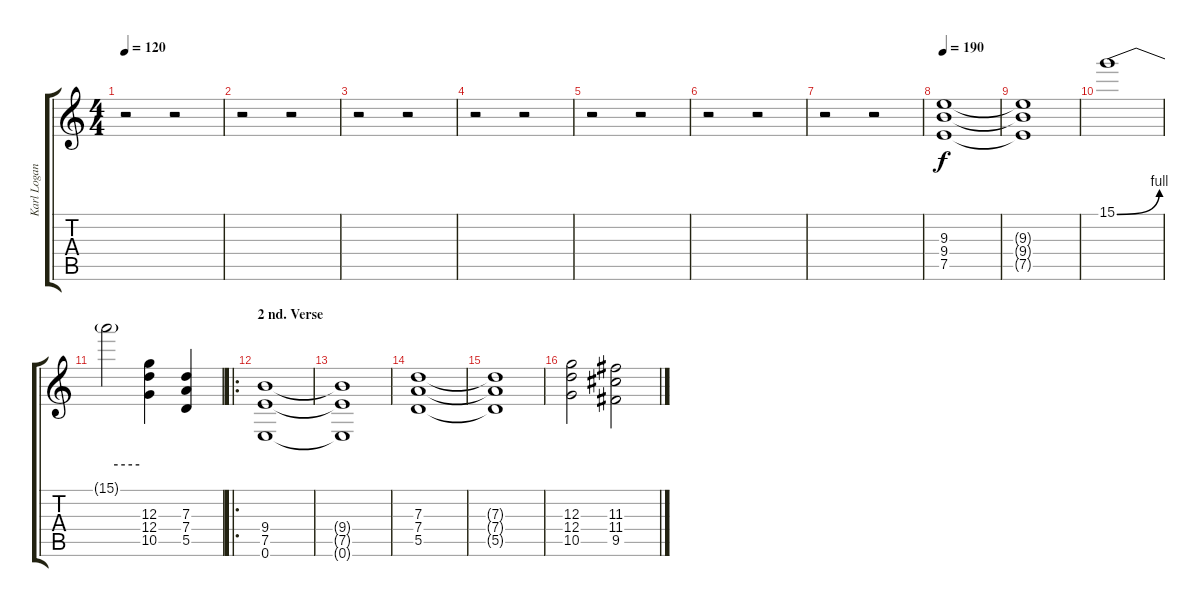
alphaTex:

\track ("Karl Logan Rhytm and riffs" "Karl Logan") {instrument distortionguitar}
\staff {score tabs}
\tuning (E4 B3 G3 D3 A2 E2) {hide}
\ts (4 4)
\tempo 120
\clef g2
\ks c
r.2{dy f} r.2 |
r.2 r.2 |
r.2 r.2 |
r.2 r.2 |
r.2 r.2 |
r.2 r.2 |
r.2 r.2 |
\tempo 190
(9.3 9.4 7.5).1 |
(9.3{t} 9.4{t} 7.5{t}).1 |
15.1{be (bend 0 0 60 4)}.1 |
15.1{be (hold 0 4 60 4) t}.2 (12.3 12.4 10.5).4 (7.3 7.4 5.5).4 |
\ro
\section ("" "2 nd. Verse")
(9.4 7.5 0.6).1 |
(9.4{t} 7.5{t} 0.6{t}).1 |
(7.3 7.4 5.5).1 |
(7.3{t} 7.4{t} 5.5{t}).1 |
(12.3 12.4 10.5).2 (11.3 11.4 9.5).2
